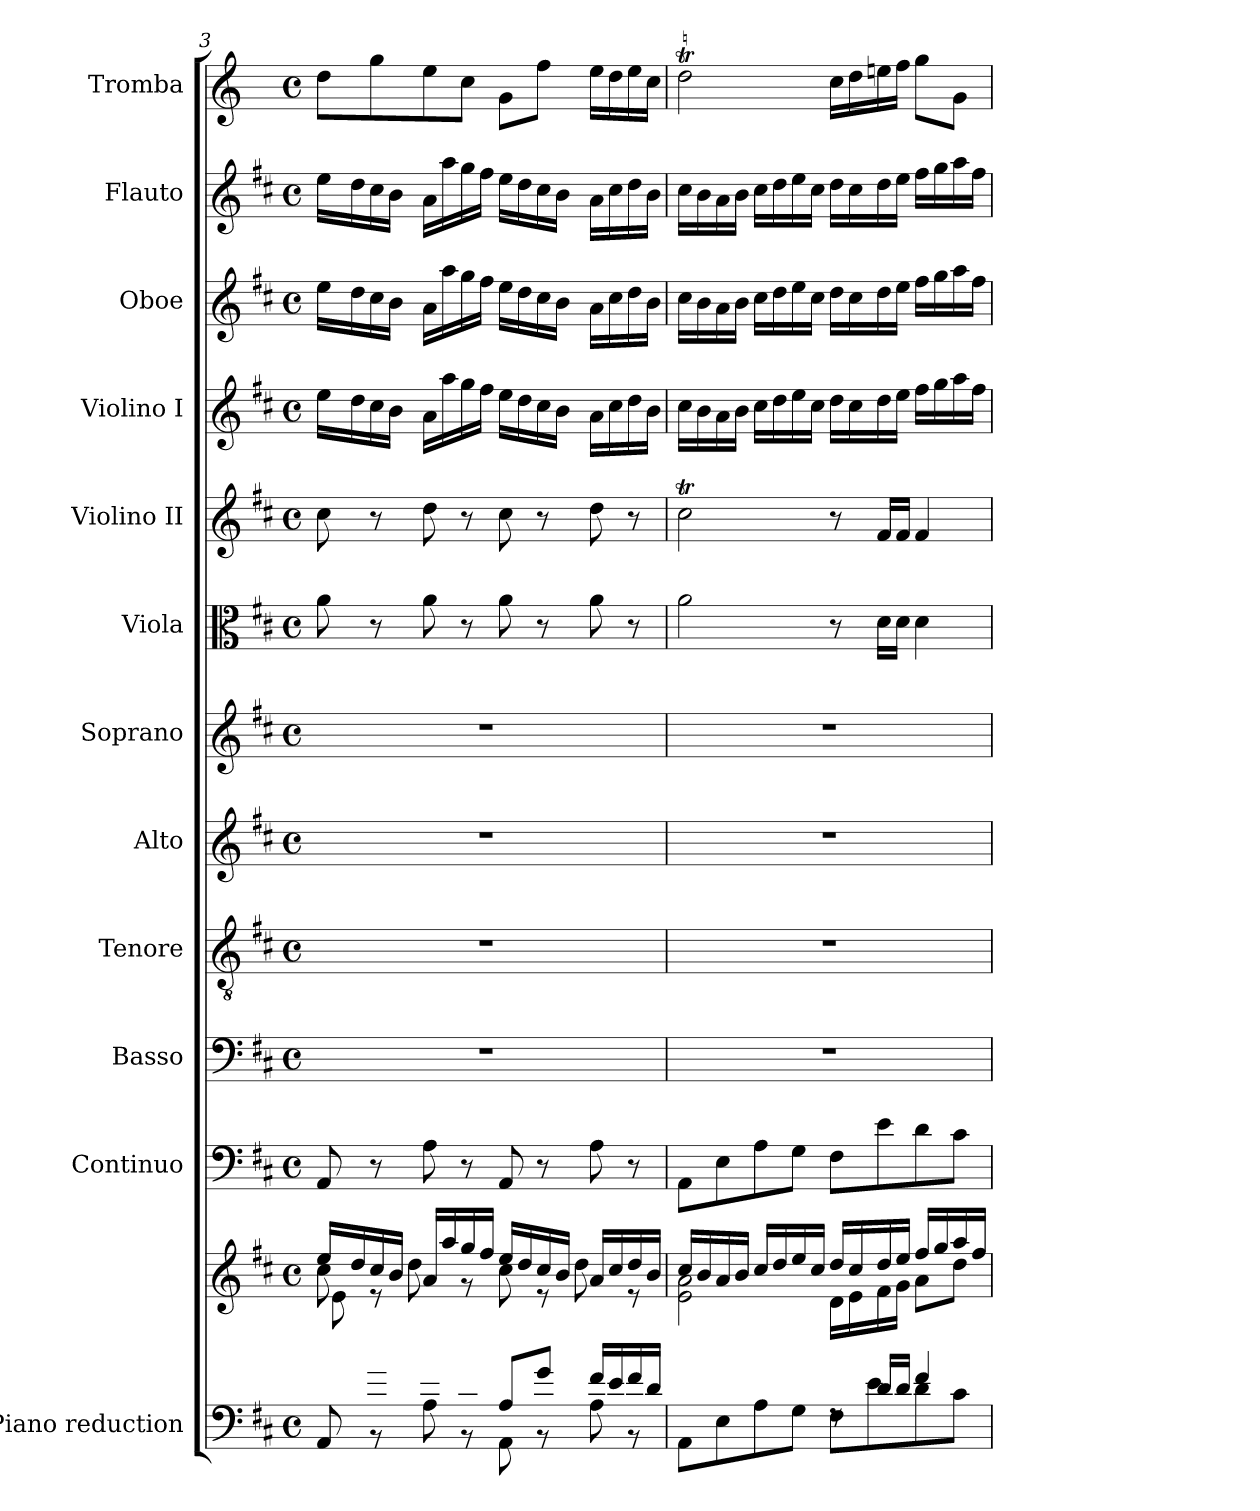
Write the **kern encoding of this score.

**kern	**kern	**kern	**kern	**kern	**kern	**kern	**kern	**kern	**kern	**kern	**kern	**kern
*part12	*part12	*part11	*part10	*part9	*part8	*part7	*part6	*part5	*part4	*part3	*part2	*part1
*staff13	*staff12	*staff11	*staff10	*staff9	*staff8	*staff7	*staff6	*staff5	*staff4	*staff3	*staff2	*staff1
*I"Piano reduction	*	*I"Continuo	*I"Basso	*I"Tenore	*I"Alto	*I"Soprano	*I"Viola	*I"Violino II	*I"Violino I	*I"Oboe	*I"Flauto	*I"Tromba
*I'Pno	*	*	*	*	*	*	*I'Vla	*I'Vln	*I'Vln	*I'Ob	*I'Fl	*
*clefF4	*clefG2	*clefF4	*clefF4	*clefGv2	*clefG2	*clefG2	*clefC3	*clefG2	*clefG2	*clefG2	*clefG2	*clefG2
*	*	*	*	*	*	*	*	*	*	*	*	*ITrd-1c-2
*k[f#c#]	*k[f#c#]	*k[f#c#]	*k[f#c#]	*k[f#c#]	*k[f#c#]	*k[f#c#]	*k[f#c#]	*k[f#c#]	*k[f#c#]	*k[f#c#]	*k[f#c#]	*k[f#c#]
*M4/4	*M4/4	*M4/4	*M4/4	*M4/4	*M4/4	*M4/4	*M4/4	*M4/4	*M4/4	*M4/4	*M4/4	*M4/4
*met(c)	*met(c)	*met(c)	*met(c)	*met(c)	*met(c)	*met(c)	*met(c)	*met(c)	*met(c)	*met(c)	*met(c)	*met(c)
=3	=3	=3	=3	=3	=3	=3	=3	=3	=3	=3	=3	=3
*^	*^	*	*	*	*	*	*	*	*	*	*	*
*	*	*	*^	*	*	*	*	*	*	*	*	*	*	*
8ryy	8AA/	16ee/LL	8cc#\	8e\L	8AA/	1r	1r	1r	1r	8a\	8cc#\	16ee\LL	16ee\LL	16ee\LL	8ee\L
.	.	16dd/	.	.	.	.	.	.	.	.	.	16dd\	16dd\	16dd\	.
8a/	8r	16cc#/	8r	2..ryy	8r	.	.	.	.	8r	8r	16cc#\	16cc#\	16cc#\	8aa\
.	.	16b/JJ	.	.	.	.	.	.	.	.	.	16b\JJ	16b\JJ	16b\JJ	.
8f#/	8A\	16a/LL	8dd\	.	8A\	.	.	.	.	8a\	8dd\	16a\LL	16a\LL	16a\LL	8ff#\
.	.	16aa/	.	.	.	.	.	.	.	.	.	16aa\	16aa\	16aa\	.
8d/J	8r	16gg/	8r	.	8r	.	.	.	.	8r	8r	16gg\	16gg\	16gg\	8dd\J
.	.	16ff#/JJ	.	.	.	.	.	.	.	.	.	16ff#\JJ	16ff#\JJ	16ff#\JJ	.
8A/L	8AA\	16ee/LL	8cc#\	.	8AA/	.	.	.	.	8a\	8cc#\	16ee\LL	16ee\LL	16ee\LL	8a\L
.	.	16dd/	.	.	.	.	.	.	.	.	.	16dd\	16dd\	16dd\	.
8g/J	8r	16cc#/	8r	.	8r	.	.	.	.	8r	8r	16cc#\	16cc#\	16cc#\	8gg\J
.	.	16b/JJ	.	.	.	.	.	.	.	.	.	16b\JJ	16b\JJ	16b\JJ	.
16f#/LL	8A\	16a/LL	8dd\	.	8A\	.	.	.	.	8a\	8dd\	16a\LL	16a\LL	16a\LL	16ff#\LL
16e/	.	16cc#/	.	.	.	.	.	.	.	.	.	16cc#\	16cc#\	16cc#\	16ee\
16f#/	8r	16dd/	8r	.	8r	.	.	.	.	8r	8r	16dd\	16dd\	16dd\	16ff#\
16d/JJ	.	16b/JJ	.	.	.	.	.	.	.	.	.	16b\JJ	16b\JJ	16b\JJ	16dd\JJ
*	*	*	*v	*v	*	*	*	*	*	*	*	*	*	*	*
!!LO:PB:g=z
=4	=4	=4	=4	=4	=4	=4	=4	=4	=4	=4	=4	=4	=4	=4
2ryy	8AA\L	16cc#/LL	2e\ 2a\	8AA\L	1r	1r	1r	1r	2a\	2cc#t\	16cc#\LL	16cc#\LL	16cc#\LL	2eet\
.	.	16b/	.	.	.	.	.	.	.	.	16b\	16b\	16b\	.
.	8E\	16a/	.	8E\	.	.	.	.	.	.	16a\	16a\	16a\	.
.	.	16b/JJ	.	.	.	.	.	.	.	.	16b\JJ	16b\JJ	16b\JJ	.
.	8A\	16cc#/LL	.	8A\	.	.	.	.	.	.	16cc#\LL	16cc#\LL	16cc#\LL	.
.	.	16dd/	.	.	.	.	.	.	.	.	16dd\	16dd\	16dd\	.
.	8G\J	16ee/	.	8G\J	.	.	.	.	.	.	16ee\	16ee\	16ee\	.
.	.	16cc#/JJ	.	.	.	.	.	.	.	.	16cc#\JJ	16cc#\JJ	16cc#\JJ	.
8rF	8F#\L	16dd/LL	16d\LL	8F#\L	.	.	.	.	8r	8r	16dd\LL	16dd\LL	16dd\LL	16dd\LL
.	.	16cc#/	16e\	.	.	.	.	.	.	.	16cc#\	16cc#\	16cc#\	16ee\
16d/LL	8e\	16dd/	16f#\	8e\	.	.	.	.	16d\LL	16f#/LL	16dd\	16dd\	16dd\	16ff#\
16d/JJ	.	16ee/JJ	16g\JJ	.	.	.	.	.	16d\JJ	16f#/JJ	16ee\JJ	16ee\JJ	16ee\JJ	16gg\JJ
4f#/	8d\	16ff#/LL	8a\L	8d\	.	.	.	.	4d\	4f#/	16ff#\LL	16ff#\LL	16ff#\LL	8aa\L
.	.	16gg/	.	.	.	.	.	.	.	.	16gg\	16gg\	16gg\	.
.	8c#\J	16aa/	8dd\J	8c#\J	.	.	.	.	.	.	16aa\	16aa\	16aa\	8a\J
.	.	16ff#/JJ	.	.	.	.	.	.	.	.	16ff#\JJ	16ff#\JJ	16ff#\JJ	.
*v	*v	*	*	*	*	*	*	*	*	*	*	*	*	*
*	*v	*v	*	*	*	*	*	*	*	*	*	*	*
=	=	=	=	=	=	=	=	=	=	=	=	=
*-	*-	*-	*-	*-	*-	*-	*-	*-	*-	*-	*-	*-
